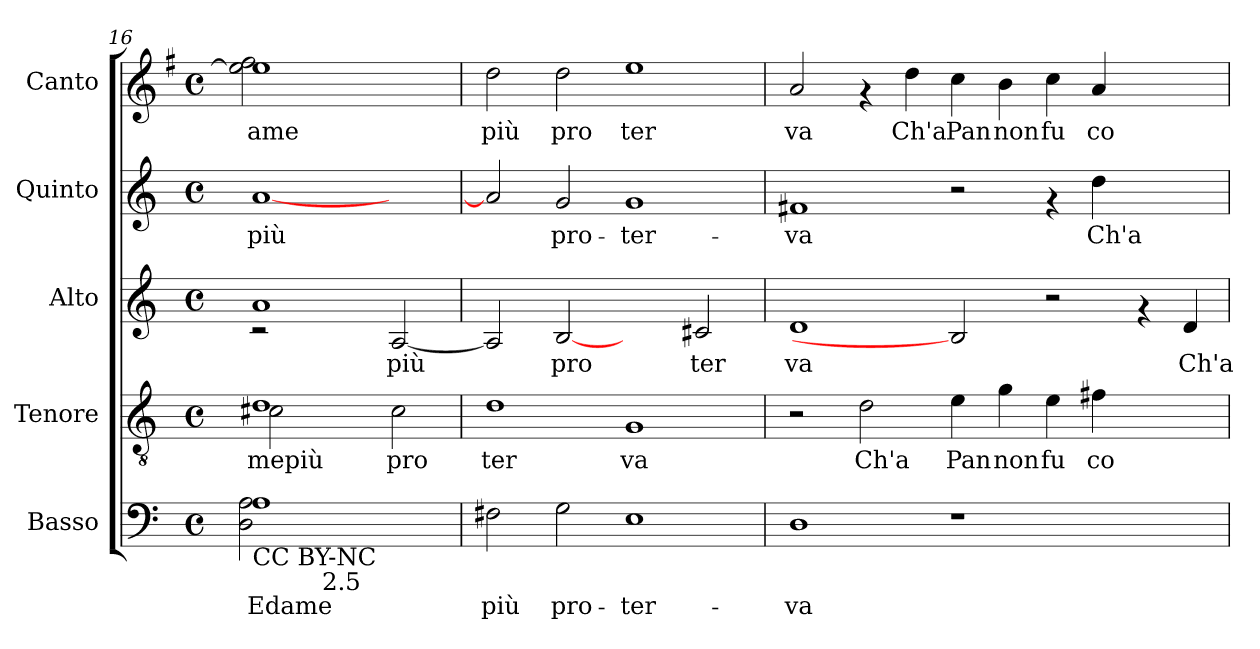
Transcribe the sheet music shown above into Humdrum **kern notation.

**kern	**text	**kern	**text	**kern	**text	**kern	**text	**kern	**text
*part5	*part5	*part4	*part4	*part3	*part3	*part2	*part2	*part1	*part1
*staff5	*staff5	*staff4	*staff4	*staff3	*staff3	*staff2	*staff2	*staff1	*staff1
*I"Basso	*	*I"Tenore	*	*I"Alto	*	*I"Quinto	*	*I"Canto	*
*clefF4	*	*clefGv2	*	*clefG2	*	*clefG2	*	*clefG2	*
*	*	*	*	*	*	*	*	*ITrd-3c-5	*
*k[]	*	*k[]	*	*k[]	*	*k[]	*	*k[]	*
*C:	*	*C:	*	*C:	*	*C:	*	*C:	*
*M4/4	*	*M4/4	*	*M4/4	*	*M4/4	*	*M4/4	*
*met(c)	*	*met(c)	*	*met(c)	*	*met(c)	*	*met(c)	*
=16	=16	=16	=16	=16	=16	=16	=16	=16	=16
*^	*	*	*	*	*	*	*	*	*
!LO:TX:b:t=CC BY-NC	!	!	!	!	!	!	!	!	!	!
!	!	!LO:LY:b:cj	!	!LO:LY:b:cj	!	!	!	!LO:LY:b:cj	!	!LO:LY:b:cj
*	*	*	*^	*	*^	*	*	*	*^	*
1A	2A\ 2D\	Edame	1d	2c#X\	mepiù	1a	2r	.	[<1a	più	1aa	2bb\ 2aa\]	ame
!	!LO:TX:b:t=2.5	!	!	!	!	!	!	!	!	!	!	!	!
.	2ryy	.	.	1ryy	.	.	1ryy	.	.	.	.	2ryy	.
!	!	!	!	!	!LO:LY:b:cj	!	!	!LO:LY:b:cj	!	!	!	!	!
2ryy	2ryy	.	2c#\	.	pro	[<2A/	.	più	2ryy	.	2ryy	2ryy	.
*	*	*	*v	*v	*	*	*	*	*	*	*	*	*
*	*	*	*	*	*v	*v	*	*	*	*	*	*
=17	=17	=17	=17	=17	=17	=17	=17	=17	=17	=17	=17
!	!	!LO:LY:b:cj	!	!LO:LY:b:cj	!	!LO:LY:b:cj	!	!LO:LY:b:cj	!	!	!LO:LY:b:cj
*v	*v	*	*	*	*	*	*	*	*v	*v	*
2F#X\	più	1d	ter	2A/]	.	2a/]	.	2gg\	più
!	!LO:LY:b:cj	!	!	!	!LO:LY:b:cj	!	!LO:LY:b:cj	!	!LO:LY:b:cj
2G\	pro-	.	.	[2B	pro	2g/	pro-	2gg\	pro
!	!LO:LY:b:cj	!	!LO:LY:b:cj	!	!	!	!LO:LY:b:cj	!	!LO:LY:b:cj
1E	-ter-	1G	va	2ryy	.	1g	-ter-	1aa	ter
!	!	!	!	!	!LO:LY:b:cj	!	!	!	!
.	.	.	.	2c#X/	ter	.	.	.	.
!!LO:PB:g=z
=18	=18	=18	=18	=18	=18	=18	=18	=18	=18
!	!LO:LY:b:cj	!	!	!	!LO:LY:b:cj	!	!LO:LY:b:cj	!	!LO:LY:b:cj
1D	-va	2r	.	1d	va	1f#X	-va	2dd/	va
!	!	!	!LO:LY:b:cj	!	!	!	!	!	!
.	.	2d\	Ch'a	.	.	.	.	4rf	.
!	!	!	!	!	!	!	!	!	!LO:LY:b:cj
.	.	.	.	.	.	.	.	4gg\	Ch'a
!	!	!	!LO:LY:b:cj	!	!	!	!	!	!LO:LY:b:cj
1r	.	4e\	Pan	2B]	.	2r	.	4ff\	Pan
!	!	!	!LO:LY:b:cj	!	!	!	!	!	!LO:LY:b:cj
.	.	4g\	non	.	.	.	.	4ee\	non
!	!	!	!LO:LY:b:cj	!	!	!	!	!	!LO:LY:b:cj
.	.	4e\	fu	2r	.	4rf	.	4ff\	fu
!	!	!	!LO:LY:b:cj	!	!	!	!LO:LY:b:cj	!	!LO:LY:b:cj
.	.	4f#X\	co	.	.	4dd\	Ch'a	4dd/	co
2ryy	.	2ryy	.	4rf	.	2ryy	.	2ryy	.
!	!	!	!	!	!LO:LY:b:cj	!	!	!	!
.	.	.	.	4d/	Ch'a	.	.	.	.
=	=	=	=	=	=	=	=	=	=
*-	*-	*-	*-	*-	*-	*-	*-	*-	*-
